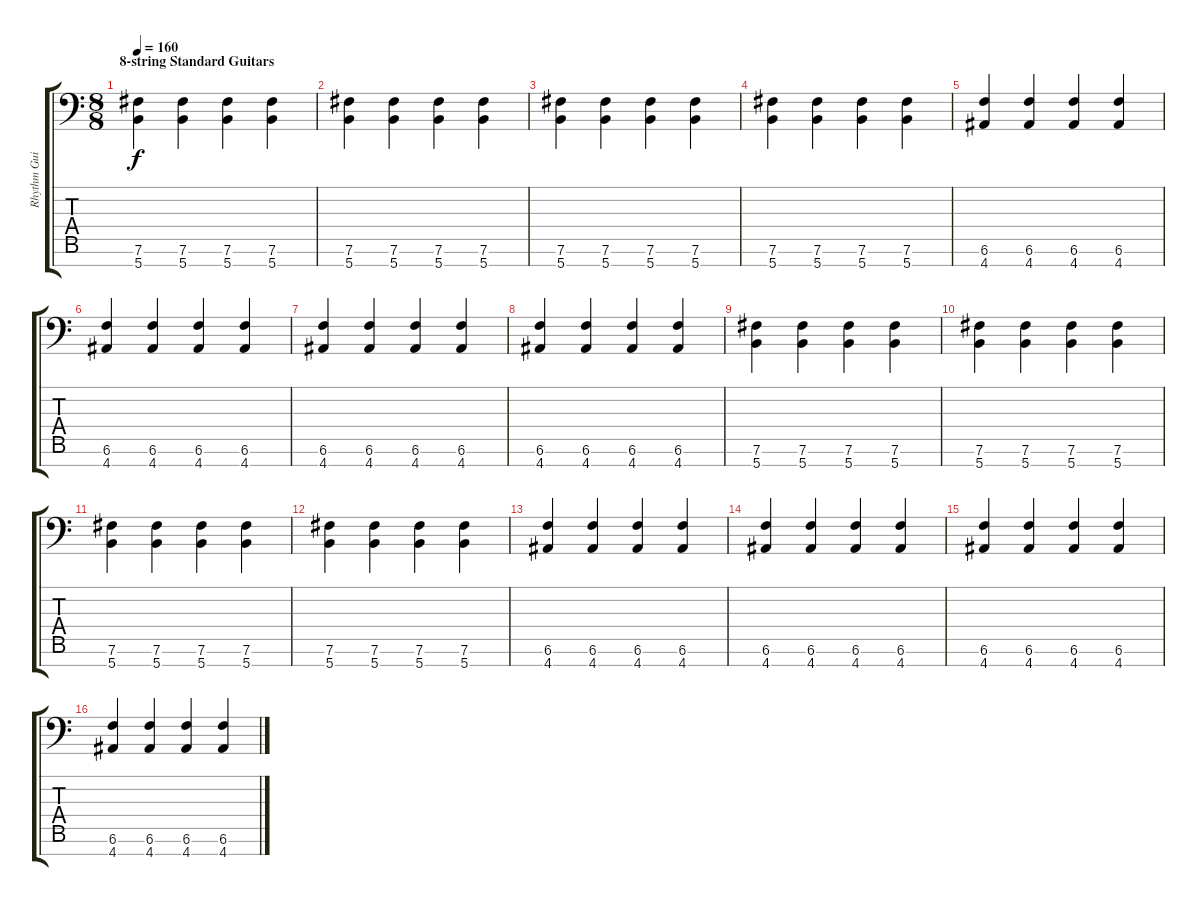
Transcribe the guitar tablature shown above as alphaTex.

\track ("Rhythm Guitar 2" "Rhythm Gui") {instrument distortionguitar}
\staff {score tabs}
\tuning (B3 G3 D3 A2 E2 B1 Gb1) {hide}
\ts (8 8)
\section ("" "8-string Standard Guitars")
\tempo 160
\clef f4
\ks c
(7.6 5.7).4{dy f instrument distortionguitar} (7.6 5.7).4 (7.6 5.7).4 (7.6 5.7).4 |
(7.6 5.7).4 (7.6 5.7).4 (7.6 5.7).4 (7.6 5.7).4 |
(7.6 5.7).4 (7.6 5.7).4 (7.6 5.7).4 (7.6 5.7).4 |
(7.6 5.7).4 (7.6 5.7).4 (7.6 5.7).4 (7.6 5.7).4 |
(6.6 4.7).4 (6.6 4.7).4 (6.6 4.7).4 (6.6 4.7).4 |
(6.6 4.7).4 (6.6 4.7).4 (6.6 4.7).4 (6.6 4.7).4 |
(6.6 4.7).4 (6.6 4.7).4 (6.6 4.7).4 (6.6 4.7).4 |
(6.6 4.7).4 (6.6 4.7).4 (6.6 4.7).4 (6.6 4.7).4 |
(7.6 5.7).4 (7.6 5.7).4 (7.6 5.7).4 (7.6 5.7).4 |
(7.6 5.7).4 (7.6 5.7).4 (7.6 5.7).4 (7.6 5.7).4 |
(7.6 5.7).4 (7.6 5.7).4 (7.6 5.7).4 (7.6 5.7).4 |
(7.6 5.7).4 (7.6 5.7).4 (7.6 5.7).4 (7.6 5.7).4 |
(6.6 4.7).4 (6.6 4.7).4 (6.6 4.7).4 (6.6 4.7).4 |
(6.6 4.7).4 (6.6 4.7).4 (6.6 4.7).4 (6.6 4.7).4 |
(6.6 4.7).4 (6.6 4.7).4 (6.6 4.7).4 (6.6 4.7).4 |
(6.6 4.7).4 (6.6 4.7).4 (6.6 4.7).4 (6.6 4.7).4
